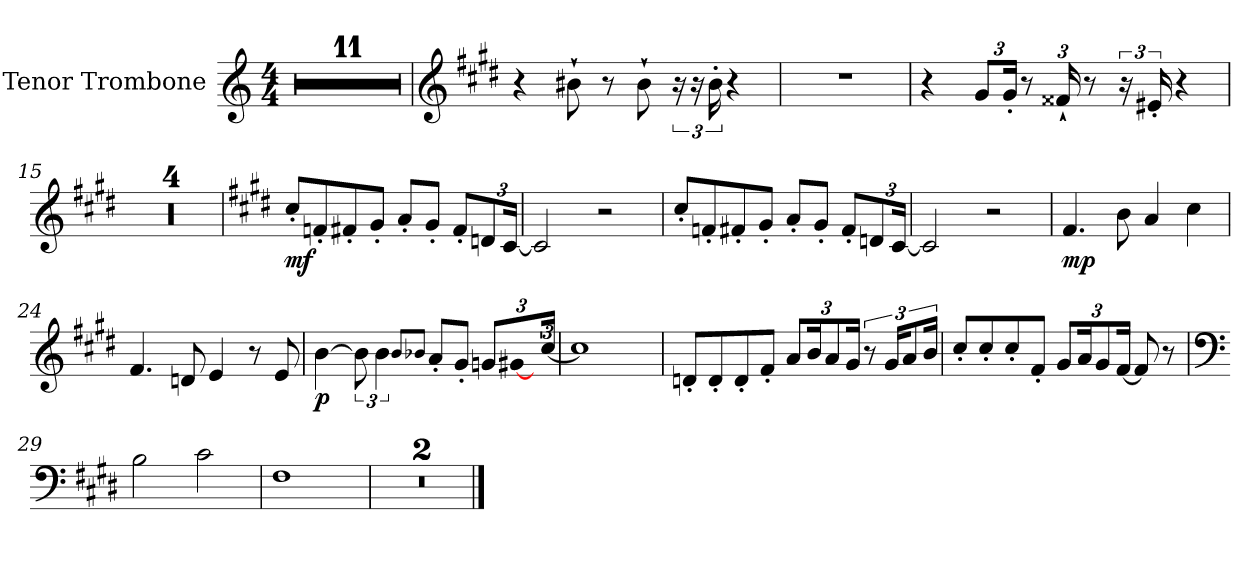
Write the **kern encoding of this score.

**kern	**dynam
*part1	*part1
*staff1	*staff1
*I"Tenor Trombone	*
*I'T. Tbn.	*
*clefG2	*
*k[]	*
*M4/4	*
=1	=1
1r	.
=2	=2
1r	.
=3	=3
1r	.
=4	=4
1r	.
=5	=5
1r	.
=6	=6
1r	.
=7	=7
1r	.
=8	=8
1r	.
=9	=9
1r	.
=10	=10
1r	.
=11	=11
1r	.
=12	=12
*clefG2	*
*k[f#c#g#d#]	*
4r	.
8b#X`\	.
8r	.
8b#`\	.
24r	.
24r	.
24b#'\	.
4r	.
=13	=13
1r	.
=14	=14
4r	.
*Xbrackettup	*
12g#/L	.
24g#'/Jk	.
8r	.
24f##X`/	.
8r	.
*brackettup	*
24r	.
24e#X'/	.
4r	.
=15	=15
1r	.
=16	=16
1r	.
=17	=17
1r	.
=18	=18
1r	.
=19	=19
*k[f#c#g#d#]	*
!	!LO:DY:b
8cc#'/L	mf
8fn'/	.
8f#X'/	.
8g#'/J	.
8a'/L	.
8g#'/J	.
8f#'/L	.
*Xbrackettup	*
12dn/	.
[24c#/Jk	.
!!LO:LB:g=z
=20	=20
2c#/]	.
2r	.
=21	=21
8cc#'/L	.
8fn'/	.
8f#X'/	.
8g#'/J	.
8a'/L	.
8g#'/J	.
8f#'/L	.
12dn/	.
[24c#/Jk	.
=22	=22
2c#/]	.
2r	.
=23	=23
!	!LO:DY:b
4.f#/	mp
8b\	.
4a/	.
4cc#\	.
=24	=24
4.f#/	.
8dn/	.
4e/	.
8r	.
8e/	.
=25	=25
!	!LO:DY:b
[4b\	p
*brackettup	*
12b\]	.
6b\	.
8qb/L	.
8qb-X/J	.
8a'/L	.
8g#'/J	.
12gn/L	.
[8g#X/	.
[24cc#/Jk	.
=26	=26
1cc#]	.
!!LO:LB:g=z
=27	=27
8dn'/L	.
8d'/	.
8d'/	.
8f#'/J	.
*Xbrackettup	*
12a/L	.
24b/K	.
12a/	.
24g#/Jk	.
*brackettup	*
12r	.
24g#/KL	.
*Xbrackettup	*
12a/	.
24b/Jk	.
=28	=28
8cc#'/L	.
8cc#'/	.
8cc#'/	.
8f#'/J	.
12g#/L	.
24a/K	.
12g#/	.
[24f#/Jk	.
8f#/]	.
8r	.
=29	=29
*clefF4	*
2B\	.
2c#\	.
=30	=30
1F#	.
=31	=31
1r	.
=32	=32
1r	.
==	==
*-	*-
